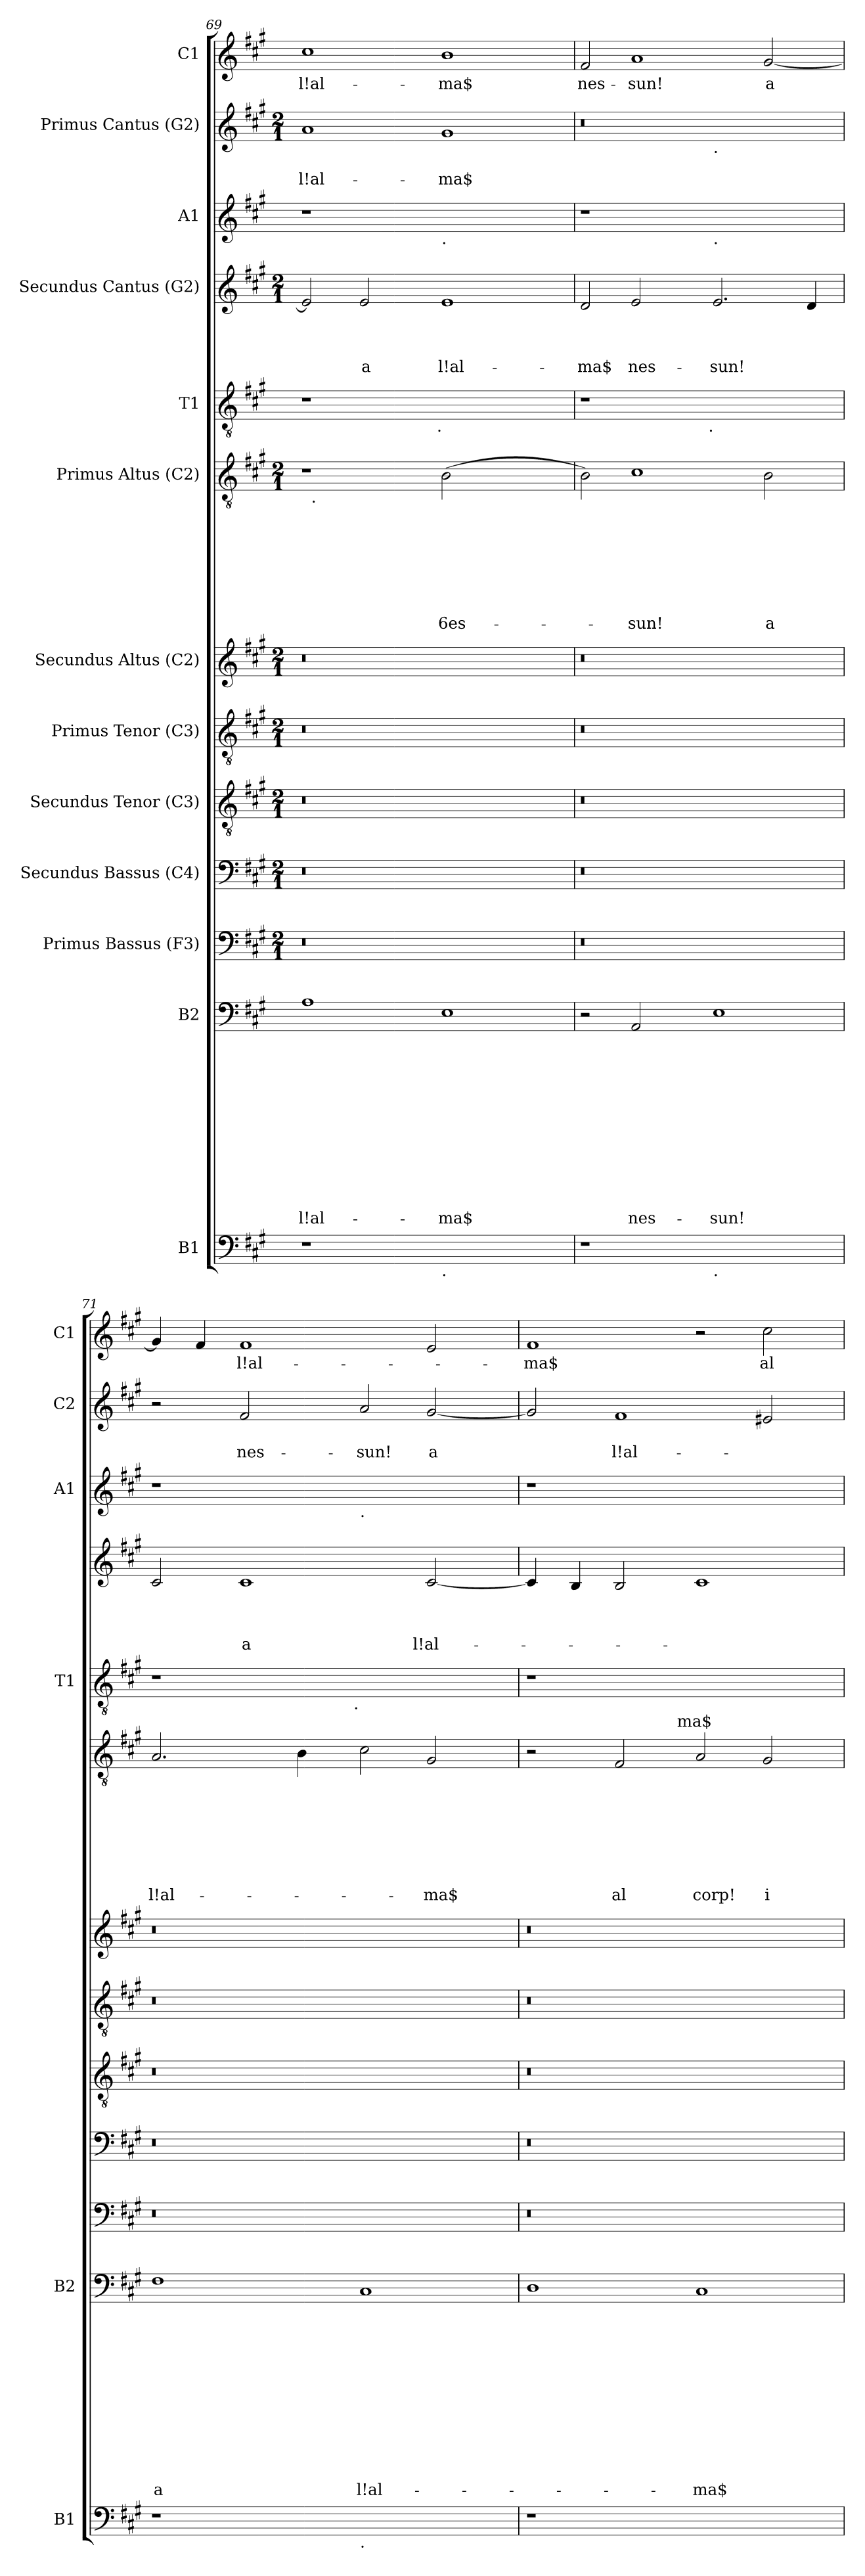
**kern	**kern	**text	**text	**text	**text	**text	**text	**text	**text	**text	**text	**text	**text	**kern	**kern	**kern	**kern	**kern	**kern	**text	**text	**text	**text	**text	**text	**text	**text	**kern	**kern	**text	**text	**text	**text	**kern	**kern	**text	**text	**kern	**text
*part13	*part12	*part12	*part12	*part12	*part12	*part12	*part12	*part12	*part12	*part12	*part12	*part12	*part12	*part11	*part10	*part9	*part8	*part7	*part6	*part6	*part6	*part6	*part6	*part6	*part6	*part6	*part6	*part5	*part4	*part4	*part4	*part4	*part4	*part3	*part2	*part2	*part2	*part1	*part1
*staff13	*staff12	*staff12	*staff12	*staff12	*staff12	*staff12	*staff12	*staff12	*staff12	*staff12	*staff12	*staff12	*staff12	*staff11	*staff10	*staff9	*staff8	*staff7	*staff6	*staff6	*staff6	*staff6	*staff6	*staff6	*staff6	*staff6	*staff6	*staff5	*staff4	*staff4	*staff4	*staff4	*staff4	*staff3	*staff2	*staff2	*staff2	*staff1	*staff1
*I"B1	*I"B2	*	*	*	*	*	*	*	*	*	*	*	*	*I"Primus Bassus (F3)	*I"Secundus Bassus (C4)	*I"Secundus Tenor (C3)	*I"Primus Tenor (C3)	*I"Secundus Altus (C2)	*I"Primus Altus (C2)	*	*	*	*	*	*	*	*	*I"T1	*I"Secundus Cantus (G2)	*	*	*	*	*I"A1	*I"Primus Cantus (G2)	*	*	*I"C1	*
*I'B1	*I'B2	*	*	*	*	*	*	*	*	*	*	*	*	*	*	*	*	*	*	*	*	*	*	*	*	*	*	*I'T1	*	*	*	*	*	*I'A1	*I'C2	*	*	*I'C1	*
*clefF4	*clefF4	*	*	*	*	*	*	*	*	*	*	*	*	*clefF4	*clefF4	*clefGv2	*clefGv2	*clefG2	*clefGv2	*	*	*	*	*	*	*	*	*clefGv2	*clefG2	*	*	*	*	*clefG2	*clefG2	*	*	*clefG2	*
*	*	*	*	*	*	*	*	*	*	*	*	*	*	*	*ITrd7c12	*	*	*	*	*	*	*	*	*	*	*	*	*	*	*	*	*	*	*	*	*	*	*	*
*k[f#c#g#]	*k[f#c#g#]	*	*	*	*	*	*	*	*	*	*	*	*	*k[f#c#g#]	*k[f#c#g#]	*k[f#c#g#]	*k[f#c#g#]	*k[f#c#g#]	*k[f#c#g#]	*	*	*	*	*	*	*	*	*k[f#c#g#]	*k[f#c#g#]	*	*	*	*	*k[f#c#g#]	*k[f#c#g#]	*	*	*k[f#c#g#]	*
*A:	*A:	*	*	*	*	*	*	*	*	*	*	*	*	*A:	*A:	*A:	*A:	*A:	*A:	*	*	*	*	*	*	*	*	*A:	*A:	*	*	*	*	*A:	*A:	*	*	*A:	*
*	*	*	*	*	*	*	*	*	*	*	*	*	*	*M2/1	*M2/1	*M2/1	*M2/1	*M2/1	*M2/1	*	*	*	*	*	*	*	*	*	*M2/1	*	*	*	*	*	*M2/1	*	*	*	*
=69	=69	=69	=69	=69	=69	=69	=69	=69	=69	=69	=69	=69	=69	=69	=69	=69	=69	=69	=69	=69	=69	=69	=69	=69	=69	=69	=69	=69	=69	=69	=69	=69	=69	=69	=69	=69	=69	=69	=69
!	!	!	!	!	!	!	!	!	!	!	!	!	!LO:LY:b	!	!	!	!	!	!	!	!	!	!	!	!	!	!	!	!	!	!	!	!	!	!	!	!LO:LY:b	!	!LO:LY:b
*	*	*	*	*	*	*	*	*	*	*	*	*	*	*	*	*	*	*	*^	*	*	*	*	*	*	*	*	*^	*	*	*	*	*	*	*	*	*	*	*
1r	1A	.	.	.	.	.	.	.	.	.	.	.	l!al-	0r	0r	0r	0r	0r	1r	32ryy	.	.	.	.	.	.	.	.	1r	3%2ryy	2e/]	.	.	.	.	1r	1a	.	l!al-	1cc#	l!al-
!	!	!	!	!	!	!	!	!	!	!	!	!	!	!	!	!	!	!	!	!LO:TX:b:t=.	!	!	!	!	!	!	!	!	!	!	!	!	!	!	!	!	!	!	!	!	!
.	.	.	.	.	.	.	.	.	.	.	.	.	.	.	.	.	.	.	.	1ryy	.	.	.	.	.	.	.	.	.	.	.	.	.	.	.	.	.	.	.	.	.
!	!	!	!	!	!	!	!	!	!	!	!	!	!	!	!	!	!	!	!	!	!	!	!	!	!	!	!	!	!	!	!	!	!	!	!LO:LY:b	!	!	!	!	!	!
.	.	.	.	.	.	.	.	.	.	.	.	.	.	.	.	.	.	.	.	.	.	.	.	.	.	.	.	.	.	.	2e/	.	.	.	a	.	.	.	.	.	.
.	.	.	.	.	.	.	.	.	.	.	.	.	.	.	.	.	.	.	.	.	.	.	.	.	.	.	.	.	.	6ryy	.	.	.	.	.	.	.	.	.	.	.
.	.	.	.	.	.	.	.	.	.	.	.	.	.	.	.	.	.	.	.	.	.	.	.	.	.	.	.	.	.	12...ryy	.	.	.	.	.	.	.	.	.	.	.
!	!	!	!	!	!	!	!	!	!	!	!	!	!	!	!	!	!	!	!	!	!	!	!	!	!	!	!	!	!	!LO:TX:b:t=.	!	!	!	!	!	!	!	!	!	!	!
.	.	.	.	.	.	.	.	.	.	.	.	.	.	.	.	.	.	.	.	.	.	.	.	.	.	.	.	.	.	3%2ryy	.	.	.	.	.	.	.	.	.	.	.
!	!	!	!	!	!	!	!	!	!	!	!	!	!	!	!	!	!	!	!	!	!	!	!	!	!	!	!	!	!	!	!	!	!	!	!	!LO:TX:b:t=.	!	!	!	!	!
!LO:TX:b:t=.	!	!	!	!	!	!	!	!	!	!	!	!	!	!	!	!	!	!	!	!	!	!	!	!	!	!	!	!	!	!	!	!	!	!	!	!	!	!	!	!	!
!	!	!	!	!	!	!	!	!	!	!	!	!	!LO:LY:b	!	!	!	!	!	!	!	!	!	!	!	!	!	!	!LO:LY:b	!	!	!	!	!	!	!LO:LY:b	!	!	!	!LO:LY:b	!	!LO:LY:b
1ryy	1E	.	.	.	.	.	.	.	.	.	.	.	-ma$	.	.	.	.	.	(>2B\	.	.	.	.	.	.	.	.	6es-	1ryy	.	1e	.	.	.	l!al-	1ryy	1g#	.	-ma$	1b	-ma$
.	.	.	.	.	.	.	.	.	.	.	.	.	.	.	.	.	.	.	.	2ryy	.	.	.	.	.	.	.	.	.	.	.	.	.	.	.	.	.	.	.	.	.
.	.	.	.	.	.	.	.	.	.	.	.	.	.	.	.	.	.	.	2ryy	.	.	.	.	.	.	.	.	.	.	.	.	.	.	.	.	.	.	.	.	.	.
.	.	.	.	.	.	.	.	.	.	.	.	.	.	.	.	.	.	.	.	4...ryy	.	.	.	.	.	.	.	.	.	.	.	.	.	.	.	.	.	.	.	.	.
.	.	.	.	.	.	.	.	.	.	.	.	.	.	.	.	.	.	.	.	.	.	.	.	.	.	.	.	.	.	3ryy	.	.	.	.	.	.	.	.	.	.	.
.	.	.	.	.	.	.	.	.	.	.	.	.	.	.	.	.	.	.	.	.	.	.	.	.	.	.	.	.	.	96ryy	.	.	.	.	.	.	.	.	.	.	.
=70	=70	=70	=70	=70	=70	=70	=70	=70	=70	=70	=70	=70	=70	=70	=70	=70	=70	=70	=70	=70	=70	=70	=70	=70	=70	=70	=70	=70	=70	=70	=70	=70	=70	=70	=70	=70	=70	=70	=70	=70	=70
!	!	!	!	!	!	!	!	!	!	!	!	!	!	!	!	!	!	!	!	!	!	!	!	!	!	!	!	!	!	!	!	!	!	!	!LO:LY:b	!	!	!	!	!	!LO:LY:b
*	*	*	*	*	*	*	*	*	*	*	*	*	*	*	*	*	*	*	*v	*v	*	*	*	*	*	*	*	*	*	*	*	*	*	*	*	*	*^	*	*	*	*
1r	2r	.	.	.	.	.	.	.	.	.	.	.	.	0r	0r	0r	0r	0r	2B\)	.	.	.	.	.	.	.	.	1r	3%2ryy	2d/	.	.	.	-ma$	1r	0r	1ryy	.	.	2f#/	nes-
!	!	!	!	!	!	!	!	!	!	!	!	!	!LO:LY:b	!	!	!	!	!	!	!	!	!	!	!	!	!	!LO:LY:b	!	!	!	!	!	!	!LO:LY:b	!	!	!	!	!	!	!LO:LY:b
.	2AA/	.	.	.	.	.	.	.	.	.	.	.	nes-	.	.	.	.	.	1c#	.	.	.	.	.	.	.	-sun!	.	.	2e/	.	.	.	nes-	.	.	.	.	.	1a	-sun!
.	.	.	.	.	.	.	.	.	.	.	.	.	.	.	.	.	.	.	.	.	.	.	.	.	.	.	.	.	6ryy	.	.	.	.	.	.	.	.	.	.	.	.
.	.	.	.	.	.	.	.	.	.	.	.	.	.	.	.	.	.	.	.	.	.	.	.	.	.	.	.	.	12...ryy	.	.	.	.	.	.	.	.	.	.	.	.
!	!	!	!	!	!	!	!	!	!	!	!	!	!	!	!	!	!	!	!	!	!	!	!	!	!	!	!	!	!LO:TX:b:t=.	!	!	!	!	!	!	!	!	!	!	!	!
.	.	.	.	.	.	.	.	.	.	.	.	.	.	.	.	.	.	.	.	.	.	.	.	.	.	.	.	.	3%2ryy	.	.	.	.	.	.	.	.	.	.	.	.
!	!	!	!	!	!	!	!	!	!	!	!	!	!	!	!	!	!	!	!	!	!	!	!	!	!	!	!	!	!	!	!	!	!	!	!	!	!LO:TX:b:t=.	!	!	!	!
!	!	!	!	!	!	!	!	!	!	!	!	!	!	!	!	!	!	!	!	!	!	!	!	!	!	!	!	!	!	!	!	!	!	!	!LO:TX:b:t=.	!	!	!	!	!	!
!LO:TX:b:t=.	!	!	!	!	!	!	!	!	!	!	!	!	!	!	!	!	!	!	!	!	!	!	!	!	!	!	!	!	!	!	!	!	!	!	!	!	!	!	!	!	!
!	!	!	!	!	!	!	!	!	!	!	!	!	!LO:LY:b	!	!	!	!	!	!	!	!	!	!	!	!	!	!	!	!	!	!	!	!	!LO:LY:b	!	!	!	!	!	!	!
1ryy	1E	.	.	.	.	.	.	.	.	.	.	.	-sun!	.	.	.	.	.	.	.	.	.	.	.	.	.	.	1ryy	.	2.e/	.	.	.	-sun!	1ryy	.	1ryy	.	.	.	.
!	!	!	!	!	!	!	!	!	!	!	!	!	!	!	!	!	!	!	!	!	!	!	!	!	!	!	!LO:LY:b	!	!	!	!	!	!	!	!	!	!	!	!	!	!LO:LY:b
.	.	.	.	.	.	.	.	.	.	.	.	.	.	.	.	.	.	.	2B\	.	.	.	.	.	.	.	a	.	.	.	.	.	.	.	.	.	.	.	.	[<2g#/	a
.	.	.	.	.	.	.	.	.	.	.	.	.	.	.	.	.	.	.	.	.	.	.	.	.	.	.	.	.	3ryy	.	.	.	.	.	.	.	.	.	.	.	.
.	.	.	.	.	.	.	.	.	.	.	.	.	.	.	.	.	.	.	.	.	.	.	.	.	.	.	.	.	.	4d/	.	.	.	.	.	.	.	.	.	.	.
.	.	.	.	.	.	.	.	.	.	.	.	.	.	.	.	.	.	.	.	.	.	.	.	.	.	.	.	.	96ryy	.	.	.	.	.	.	.	.	.	.	.	.
=71	=71	=71	=71	=71	=71	=71	=71	=71	=71	=71	=71	=71	=71	=71	=71	=71	=71	=71	=71	=71	=71	=71	=71	=71	=71	=71	=71	=71	=71	=71	=71	=71	=71	=71	=71	=71	=71	=71	=71	=71	=71
!	!	!	!	!	!	!	!	!	!	!	!	!	!LO:LY:b:rj	!	!	!	!	!	!	!	!	!	!	!	!	!	!LO:LY:b	!	!	!	!	!	!	!	!	!	!	!	!	!	!
*	*	*	*	*	*	*	*	*	*	*	*	*	*	*	*	*	*	*	*	*	*	*	*	*	*	*	*	*	*	*	*	*	*	*	*	*v	*v	*	*	*	*
1r	1F#	.	.	.	.	.	.	.	.	.	.	.	a	0r	0r	0r	0r	0r	2.A/	.	.	.	.	.	.	.	l!al-	1r	3%2ryy	2c#/	.	.	.	.	1r	2r	.	.	4g#/]	.
.	.	.	.	.	.	.	.	.	.	.	.	.	.	.	.	.	.	.	.	.	.	.	.	.	.	.	.	.	.	.	.	.	.	.	.	.	.	.	4f#/	.
!	!	!	!	!	!	!	!	!	!	!	!	!	!	!	!	!	!	!	!	!	!	!	!	!	!	!	!	!	!	!	!	!	!	!LO:LY:b:rj	!	!	!	!LO:LY:b	!	!LO:LY:b
.	.	.	.	.	.	.	.	.	.	.	.	.	.	.	.	.	.	.	.	.	.	.	.	.	.	.	.	.	.	1c#	.	.	.	a	.	2f#/	.	nes-	1f#	l!al-
.	.	.	.	.	.	.	.	.	.	.	.	.	.	.	.	.	.	.	.	.	.	.	.	.	.	.	.	.	6ryy	.	.	.	.	.	.	.	.	.	.	.
.	.	.	.	.	.	.	.	.	.	.	.	.	.	.	.	.	.	.	4B\	.	.	.	.	.	.	.	.	.	.	.	.	.	.	.	.	.	.	.	.	.
.	.	.	.	.	.	.	.	.	.	.	.	.	.	.	.	.	.	.	.	.	.	.	.	.	.	.	.	.	12...ryy	.	.	.	.	.	.	.	.	.	.	.
!	!	!	!	!	!	!	!	!	!	!	!	!	!	!	!	!	!	!	!	!	!	!	!	!	!	!	!	!	!LO:TX:b:t=.	!	!	!	!	!	!	!	!	!	!	!
.	.	.	.	.	.	.	.	.	.	.	.	.	.	.	.	.	.	.	.	.	.	.	.	.	.	.	.	.	3%2ryy	.	.	.	.	.	.	.	.	.	.	.
!	!	!	!	!	!	!	!	!	!	!	!	!	!	!	!	!	!	!	!	!	!	!	!	!	!	!	!	!	!	!	!	!	!	!	!LO:TX:b:t=.	!	!	!	!	!
!LO:TX:b:t=.	!	!	!	!	!	!	!	!	!	!	!	!	!	!	!	!	!	!	!	!	!	!	!	!	!	!	!	!	!	!	!	!	!	!	!	!	!	!	!	!
!	!	!	!	!	!	!	!	!	!	!	!	!	!LO:LY:b	!	!	!	!	!	!	!	!	!	!	!	!	!	!	!	!	!	!	!	!	!	!	!	!	!LO:LY:b	!	!
1ryy	1C#	.	.	.	.	.	.	.	.	.	.	.	l!al-	.	.	.	.	.	2c#\	.	.	.	.	.	.	.	.	1ryy	.	.	.	.	.	.	1ryy	2a/	.	-sun!	.	.
!	!	!	!	!	!	!	!	!	!	!	!	!	!	!	!	!	!	!	!	!	!	!	!	!	!	!	!LO:LY:b	!	!	!	!	!	!	!LO:LY:b	!	!	!	!LO:LY:b	!	!
.	.	.	.	.	.	.	.	.	.	.	.	.	.	.	.	.	.	.	2G#/	.	.	.	.	.	.	.	-ma$	.	.	[<2c#/	.	.	.	l!al-	.	[<2g#/	.	a	2e/	.
.	.	.	.	.	.	.	.	.	.	.	.	.	.	.	.	.	.	.	.	.	.	.	.	.	.	.	.	.	3ryy	.	.	.	.	.	.	.	.	.	.	.
.	.	.	.	.	.	.	.	.	.	.	.	.	.	.	.	.	.	.	.	.	.	.	.	.	.	.	.	.	96ryy	.	.	.	.	.	.	.	.	.	.	.
!!LO:LB:g=z
=72	=72	=72	=72	=72	=72	=72	=72	=72	=72	=72	=72	=72	=72	=72	=72	=72	=72	=72	=72	=72	=72	=72	=72	=72	=72	=72	=72	=72	=72	=72	=72	=72	=72	=72	=72	=72	=72	=72	=72	=72
!	!	!	!	!	!	!	!	!	!	!	!	!	!	!	!	!	!	!	!	!	!	!	!	!	!	!	!	!	!	!	!	!	!	!	!	!	!	!	!	!LO:LY:b
*	*	*	*	*	*	*	*	*	*	*	*	*	*	*	*	*	*	*	*^	*	*	*	*	*	*	*	*	*v	*v	*	*	*	*	*	*	*	*	*	*	*
1r	1D	.	.	.	.	.	.	.	.	.	.	.	.	0r	0r	0r	0r	0r	2r	2...ryy	.	.	.	.	.	.	.	.	1r	4c#/]	.	.	.	.	1r	2g#/]	.	.	1f#	-ma$
.	.	.	.	.	.	.	.	.	.	.	.	.	.	.	.	.	.	.	.	.	.	.	.	.	.	.	.	.	.	4B/	.	.	.	.	.	.	.	.	.	.
!	!	!	!	!	!	!	!	!	!	!	!	!	!	!	!	!	!	!	!	!	!	!	!	!	!	!	!	!LO:LY:b	!	!	!	!	!	!	!	!	!	!LO:LY:b	!	!
.	.	.	.	.	.	.	.	.	.	.	.	.	.	.	.	.	.	.	2F#/	.	.	.	.	.	.	.	.	al	.	2B/	.	.	.	.	.	1f#	.	l!al-	.	.
!	!	!	!	!	!	!	!	!	!	!	!	!	!	!	!	!	!	!	!	!LO:TX:a:t=ma$	!	!	!	!	!	!	!	!	!	!	!	!	!	!	!	!	!	!	!	!
.	.	.	.	.	.	.	.	.	.	.	.	.	.	.	.	.	.	.	.	1ryy	.	.	.	.	.	.	.	.	.	.	.	.	.	.	.	.	.	.	.	.
!	!	!	!	!	!	!	!	!	!	!	!	!	!LO:LY:b	!	!	!	!	!	!	!	!	!	!	!	!	!	!	!LO:LY:b	!	!	!	!	!	!	!	!	!	!	!	!
1ryy	1C#	.	.	.	.	.	.	.	.	.	.	.	-ma$	.	.	.	.	.	2A/	.	.	.	.	.	.	.	.	corp!	1ryy	1c#	.	.	.	.	1ryy	.	.	.	2r	.
!	!	!	!	!	!	!	!	!	!	!	!	!	!	!	!	!	!	!	!	!	!	!	!	!	!	!	!	!LO:LY:b:rj	!	!	!	!	!	!	!	!	!	!	!	!LO:LY:b
.	.	.	.	.	.	.	.	.	.	.	.	.	.	.	.	.	.	.	2G#/	.	.	.	.	.	.	.	.	i-	.	.	.	.	.	.	.	2e#X/	.	.	2cc#\	al
.	.	.	.	.	.	.	.	.	.	.	.	.	.	.	.	.	.	.	.	16ryy	.	.	.	.	.	.	.	.	.	.	.	.	.	.	.	.	.	.	.	.
*	*	*	*	*	*	*	*	*	*	*	*	*	*	*	*	*	*	*	*v	*v	*	*	*	*	*	*	*	*	*	*	*	*	*	*	*	*	*	*	*	*
=	=	=	=	=	=	=	=	=	=	=	=	=	=	=	=	=	=	=	=	=	=	=	=	=	=	=	=	=	=	=	=	=	=	=	=	=	=	=	=
*-	*-	*-	*-	*-	*-	*-	*-	*-	*-	*-	*-	*-	*-	*-	*-	*-	*-	*-	*-	*-	*-	*-	*-	*-	*-	*-	*-	*-	*-	*-	*-	*-	*-	*-	*-	*-	*-	*-	*-
